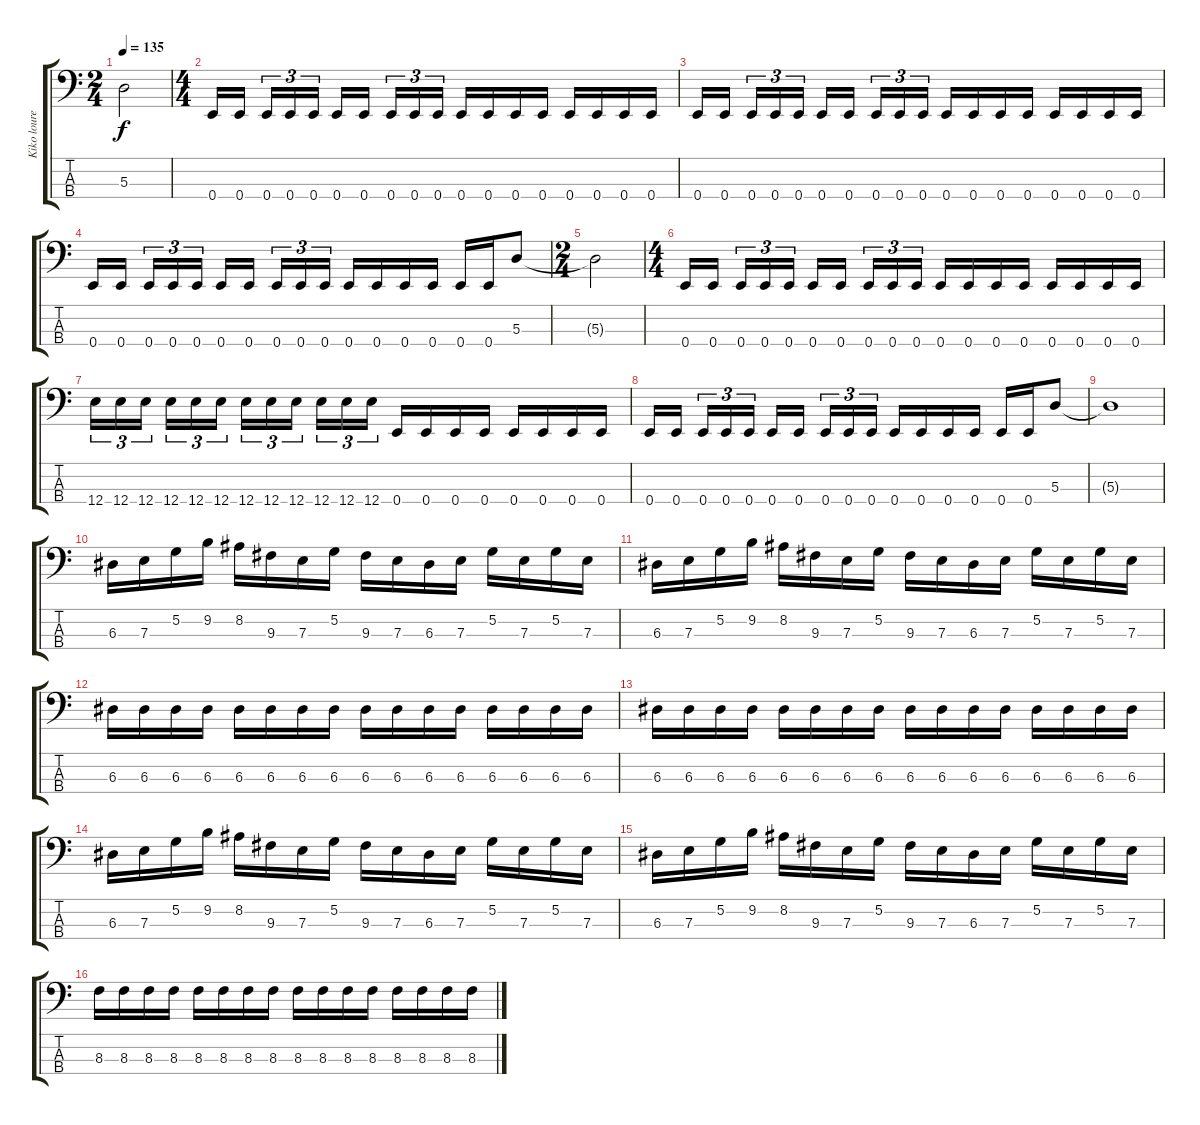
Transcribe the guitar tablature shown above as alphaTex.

\track ("Kiko loureiro Bass" "Kiko loure") {instrument electricbassfinger}
\staff {score tabs}
\tuning (G2 D2 A1 E1) {hide}
\ts (2 4)
\tempo 135
\clef f4
\ks c
5.3{t}.2{dy f} |
\ts (4 4)
0.4.16 0.4.16{beam splitsecondary} 0.4.16{tu (3 2)} 0.4.16{tu (3 2)} 0.4.16{tu (3 2)} 0.4.16 0.4.16{beam splitsecondary} 0.4.16{tu (3 2)} 0.4.16{tu (3 2)} 0.4.16{tu (3 2)} 0.4.16 0.4.16 0.4.16 0.4.16 0.4.16 0.4.16 0.4.16 0.4.16 |
0.4.16 0.4.16{beam splitsecondary} 0.4.16{tu (3 2)} 0.4.16{tu (3 2)} 0.4.16{tu (3 2)} 0.4.16 0.4.16{beam splitsecondary} 0.4.16{tu (3 2)} 0.4.16{tu (3 2)} 0.4.16{tu (3 2)} 0.4.16 0.4.16 0.4.16 0.4.16 0.4.16 0.4.16 0.4.16 0.4.16 |
0.4.16 0.4.16{beam splitsecondary} 0.4.16{tu (3 2)} 0.4.16{tu (3 2)} 0.4.16{tu (3 2)} 0.4.16 0.4.16{beam splitsecondary} 0.4.16{tu (3 2)} 0.4.16{tu (3 2)} 0.4.16{tu (3 2)} 0.4.16 0.4.16 0.4.16 0.4.16 0.4.16 0.4.16 5.3.8 |
\ts (2 4)
5.3{t}.2 |
\ts (4 4)
0.4.16 0.4.16{beam splitsecondary} 0.4.16{tu (3 2)} 0.4.16{tu (3 2)} 0.4.16{tu (3 2)} 0.4.16 0.4.16{beam splitsecondary} 0.4.16{tu (3 2)} 0.4.16{tu (3 2)} 0.4.16{tu (3 2)} 0.4.16 0.4.16 0.4.16 0.4.16 0.4.16 0.4.16 0.4.16 0.4.16 |
12.4.16{tu (3 2)} 12.4.16{tu (3 2)} 12.4.16{tu (3 2) beam splitsecondary} 12.4.16{tu (3 2)} 12.4.16{tu (3 2)} 12.4.16{tu (3 2)} 12.4.16{tu (3 2)} 12.4.16{tu (3 2)} 12.4.16{tu (3 2) beam splitsecondary} 12.4.16{tu (3 2)} 12.4.16{tu (3 2)} 12.4.16{tu (3 2)} 0.4.16 0.4.16 0.4.16 0.4.16 0.4.16 0.4.16 0.4.16 0.4.16 |
0.4.16 0.4.16{beam splitsecondary} 0.4.16{tu (3 2)} 0.4.16{tu (3 2)} 0.4.16{tu (3 2)} 0.4.16 0.4.16{beam splitsecondary} 0.4.16{tu (3 2)} 0.4.16{tu (3 2)} 0.4.16{tu (3 2)} 0.4.16 0.4.16 0.4.16 0.4.16 0.4.16 0.4.16 5.3.8 |
5.3{t}.1 |
6.3.16 7.3.16 5.2.16 9.2.16 8.2.16 9.3.16 7.3.16 5.2.16 9.3.16 7.3.16 6.3.16 7.3.16 5.2.16 7.3.16 5.2.16 7.3.16 |
6.3.16 7.3.16 5.2.16 9.2.16 8.2.16 9.3.16 7.3.16 5.2.16 9.3.16 7.3.16 6.3.16 7.3.16 5.2.16 7.3.16 5.2.16 7.3.16 |
6.3.16 6.3.16 6.3.16 6.3.16 6.3.16 6.3.16 6.3.16 6.3.16 6.3.16 6.3.16 6.3.16 6.3.16 6.3.16 6.3.16 6.3.16 6.3.16 |
6.3.16 6.3.16 6.3.16 6.3.16 6.3.16 6.3.16 6.3.16 6.3.16 6.3.16 6.3.16 6.3.16 6.3.16 6.3.16 6.3.16 6.3.16 6.3.16 |
6.3.16 7.3.16 5.2.16 9.2.16 8.2.16 9.3.16 7.3.16 5.2.16 9.3.16 7.3.16 6.3.16 7.3.16 5.2.16 7.3.16 5.2.16 7.3.16 |
6.3.16 7.3.16 5.2.16 9.2.16 8.2.16 9.3.16 7.3.16 5.2.16 9.3.16 7.3.16 6.3.16 7.3.16 5.2.16 7.3.16 5.2.16 7.3.16 |
8.3.16 8.3.16 8.3.16 8.3.16 8.3.16 8.3.16 8.3.16 8.3.16 8.3.16 8.3.16 8.3.16 8.3.16 8.3.16 8.3.16 8.3.16 8.3.16
